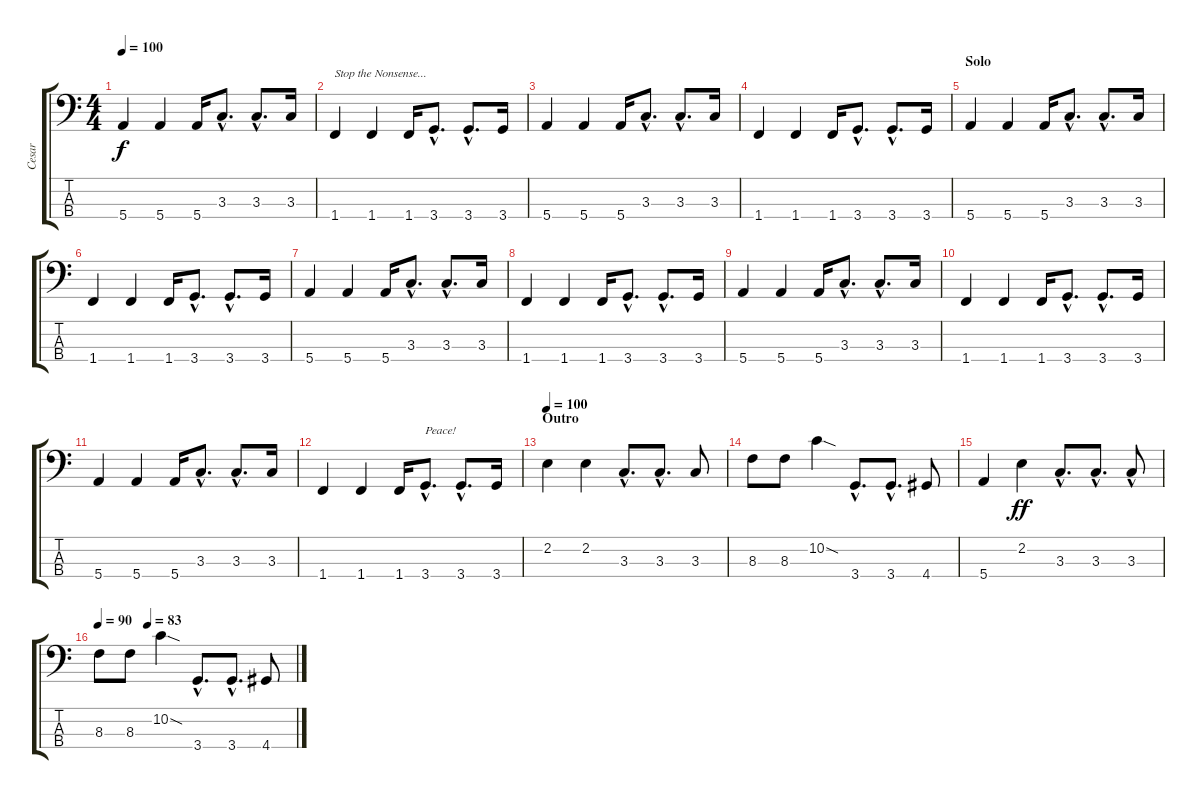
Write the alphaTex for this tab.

\track ("Cesar" "Cesar") {instrument slapbass1}
\staff {score tabs}
\tuning (G2 D2 A1 E1) {hide}
\ts (4 4)
\tempo 100
\clef f4
\ks c
5.4.4{dy f} 5.4.4 5.4.16 3.3{hac}.8{d} 3.3{hac}.8{d} 3.3.16 |
1.4.4{txt "Stop the Nonsense..."} 1.4.4 1.4.16 3.4{hac}.8{d} 3.4{hac}.8{d} 3.4.16 |
5.4.4 5.4.4 5.4.16 3.3{hac}.8{d} 3.3{hac}.8{d} 3.3.16 |
1.4.4 1.4.4 1.4.16 3.4{hac}.8{d} 3.4{hac}.8{d} 3.4.16 |
\section ("" "Solo")
5.4.4 5.4.4 5.4.16 3.3{hac}.8{d} 3.3{hac}.8{d} 3.3.16 |
1.4.4 1.4.4 1.4.16 3.4{hac}.8{d} 3.4{hac}.8{d} 3.4.16 |
5.4.4 5.4.4 5.4.16 3.3{hac}.8{d} 3.3{hac}.8{d} 3.3.16 |
1.4.4 1.4.4 1.4.16 3.4{hac}.8{d} 3.4{hac}.8{d} 3.4.16 |
5.4.4 5.4.4 5.4.16 3.3{hac}.8{d} 3.3{hac}.8{d} 3.3.16 |
1.4.4 1.4.4 1.4.16 3.4{hac}.8{d} 3.4{hac}.8{d} 3.4.16 |
5.4.4 5.4.4 5.4.16 3.3{hac}.8{d} 3.3{hac}.8{d} 3.3.16 |
1.4.4 1.4.4 1.4.16 3.4{hac}.8{d txt "Peace!"} 3.4{hac}.8{d} 3.4.16 |
\section ("" "Outro")
\tempo 100
2.2.4{volume 8 instrument slapbass1} 2.2.4 3.3{hac}.8{d} 3.3{hac}.8{d} 3.3.8 |
8.3.8 8.3.8 10.2{sod}.4 3.4{hac}.8{d} 3.4{hac}.8{d} 4.4.8 |
5.4.4 2.2.4{dy ff} 3.3{hac}.8{d} 3.3{hac}.8{d} 3.3{hac}.8 |
\tempo 90
\tempo (83 0.25)
8.3.8 8.3.8 10.2{sod}.4 3.4{hac}.8{d} 3.4{hac}.8{d} 4.4.8
